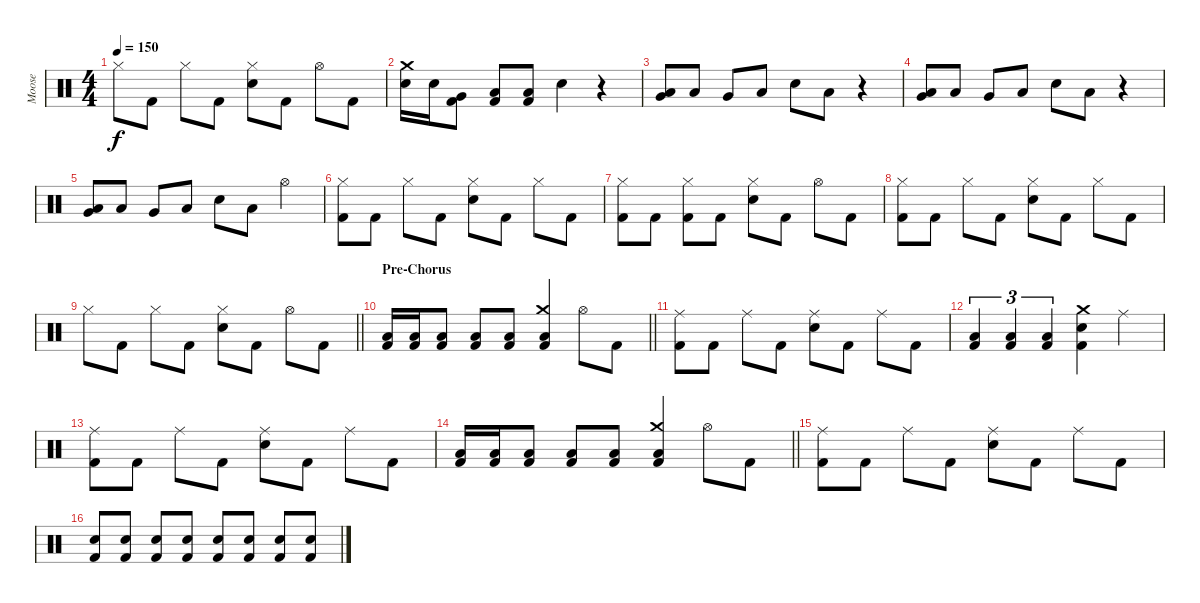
\track ("Moose" "Moose") {instrument percussion}
\staff {score}
\articulation defaults
\ts (4 4)
\tempo 150
\clef neutral
\ks c "Hi-Hat (closed)".8{dy f} "Kick (hit) 2".8 "Hi-Hat (closed)".8 "Kick (hit) 2".8
("Hi-Hat (closed)" "Electric Snare (hit)").8 "Kick (hit) 2".8 "Hi-Hat (open)".8 "Kick (hit) 2".8 |
("Crash medium (hit)" "Electric Snare (hit)").16 "Electric Snare (hit)".16 ("Very Low Tom (hit)" "Kick (hit) 2").8 ("Low Floor Tom (hit)" "Kick (hit) 2").8 ("Low Floor Tom (hit)" "Kick (hit) 2").8 "Electric Snare (hit)".4 r.4 |
("Low Tom (hit)" "Very Low Tom (hit)").8 "Low Tom (hit)".8 "Very Low Tom (hit)".8 "Low Floor Tom (hit)".8 "Electric Snare (hit)".8 "Low Floor Tom (hit)".8 r.4 |
("Low Tom (hit)" "Very Low Tom (hit)").8 "Low Tom (hit)".8 "Very Low Tom (hit)".8 "Low Floor Tom (hit)".8 "Electric Snare (hit)".8 "Low Floor Tom (hit)".8 r.4 |
("Low Tom (hit)" "Very Low Tom (hit)").8 "Low Tom (hit)".8 "Very Low Tom (hit)".8 "Low Floor Tom (hit)".8 "Electric Snare (hit)".8 "Low Floor Tom (hit)".8 "Hi-Hat (open)".4 |
("Hi-Hat (closed)" "Kick (hit) 2").8 "Kick (hit) 2".8 "Hi-Hat (closed)".8 "Kick (hit) 2".8 ("Hi-Hat (closed)" "Electric Snare (hit)").8 "Kick (hit) 2".8 "Hi-Hat (closed)".8 "Kick (hit) 2".8 |
("Hi-Hat (closed)" "Kick (hit) 2").8 "Kick (hit) 2".8 ("Hi-Hat (closed)" "Kick (hit) 2").8 "Kick (hit) 2".8 ("Hi-Hat (closed)" "Electric Snare (hit)").8 "Kick (hit) 2".8 "Hi-Hat (open)".8 "Kick (hit) 2".8 |
("Hi-Hat (closed)" "Kick (hit) 2").8 "Kick (hit) 2".8 "Hi-Hat (closed)".8 "Kick (hit) 2".8 ("Hi-Hat (closed)" "Electric Snare (hit)").8 "Kick (hit) 2".8 "Hi-Hat (closed)".8 "Kick (hit) 2".8 |
\barLineRight lightlight "Hi-Hat (closed)".8 "Kick (hit) 2".8 "Hi-Hat (closed)".8 "Kick (hit) 2".8
("Hi-Hat (closed)" "Electric Snare (hit)").8 "Kick (hit) 2".8 "Hi-Hat (open)".8 "Kick (hit) 2".8 |
\section ("" "Pre-Chorus")
\barLineRight lightlight
("Low Floor Tom (hit)" "Kick (hit) 2").16 ("Low Floor Tom (hit)" "Kick (hit) 2").16 ("Low Floor Tom (hit)" "Kick (hit) 2").8 ("Low Floor Tom (hit)" "Kick (hit) 2").8 ("Low Floor Tom (hit)" "Kick (hit) 2").8 ("Crash medium (hit)" "Low Floor Tom (hit)" "Kick (hit) 2").4 "Hi-Hat (open)".8 "Kick (hit) 2".8 |
("Ride (middle)" "Kick (hit) 2").8 "Kick (hit) 2".8 "Ride (middle)".8 "Kick (hit) 2".8 ("Ride (middle)" "Snare (hit) 2").8 "Kick (hit) 2".8 "Ride (middle)".8 "Kick (hit) 2".8 |
("Low Floor Tom (hit)" "Kick (hit) 2").4{tu (3 2)} ("Low Floor Tom (hit)" "Kick (hit) 2").4{tu (3 2)} ("Low Floor Tom (hit)" "Kick (hit) 2").4{tu (3 2)} ("Crash medium (hit)" "Electric Snare (hit)" "Kick (hit) 2").4 "Ride (middle)".4 |
("Ride (middle)" "Kick (hit) 2").8 "Kick (hit) 2".8 "Ride (middle)".8 "Kick (hit) 2".8 ("Ride (middle)" "Snare (hit) 2").8 "Kick (hit) 2".8 "Ride (middle)".8 "Kick (hit) 2".8 |
\barLineRight lightlight
("Low Floor Tom (hit)" "Kick (hit) 2").16 ("Low Floor Tom (hit)" "Kick (hit) 2").16 ("Low Floor Tom (hit)" "Kick (hit) 2").8 ("Low Floor Tom (hit)" "Kick (hit) 2").8 ("Low Floor Tom (hit)" "Kick (hit) 2").8 ("Crash medium (hit)" "Low Floor Tom (hit)" "Kick (hit) 2").4 "Hi-Hat (open)".8 "Kick (hit) 2".8 |
("Ride (middle)" "Kick (hit) 2").8 "Kick (hit) 2".8 "Ride (middle)".8 "Kick (hit) 2".8 ("Ride (middle)" "Snare (hit) 2").8 "Kick (hit) 2".8 "Ride (middle)".8 "Kick (hit) 2".8 |
("Electric Snare (hit)" "Kick (hit) 2").8 ("Electric Snare (hit)" "Kick (hit) 2").8 ("Electric Snare (hit)" "Kick (hit) 2").8 ("Electric Snare (hit)" "Kick (hit) 2").8 ("Electric Snare (hit)" "Kick (hit) 2").8 ("Electric Snare (hit)" "Kick (hit) 2").8 ("Electric Snare (hit)" "Kick (hit) 2").8 ("Electric Snare (hit)" "Kick (hit) 2").8
